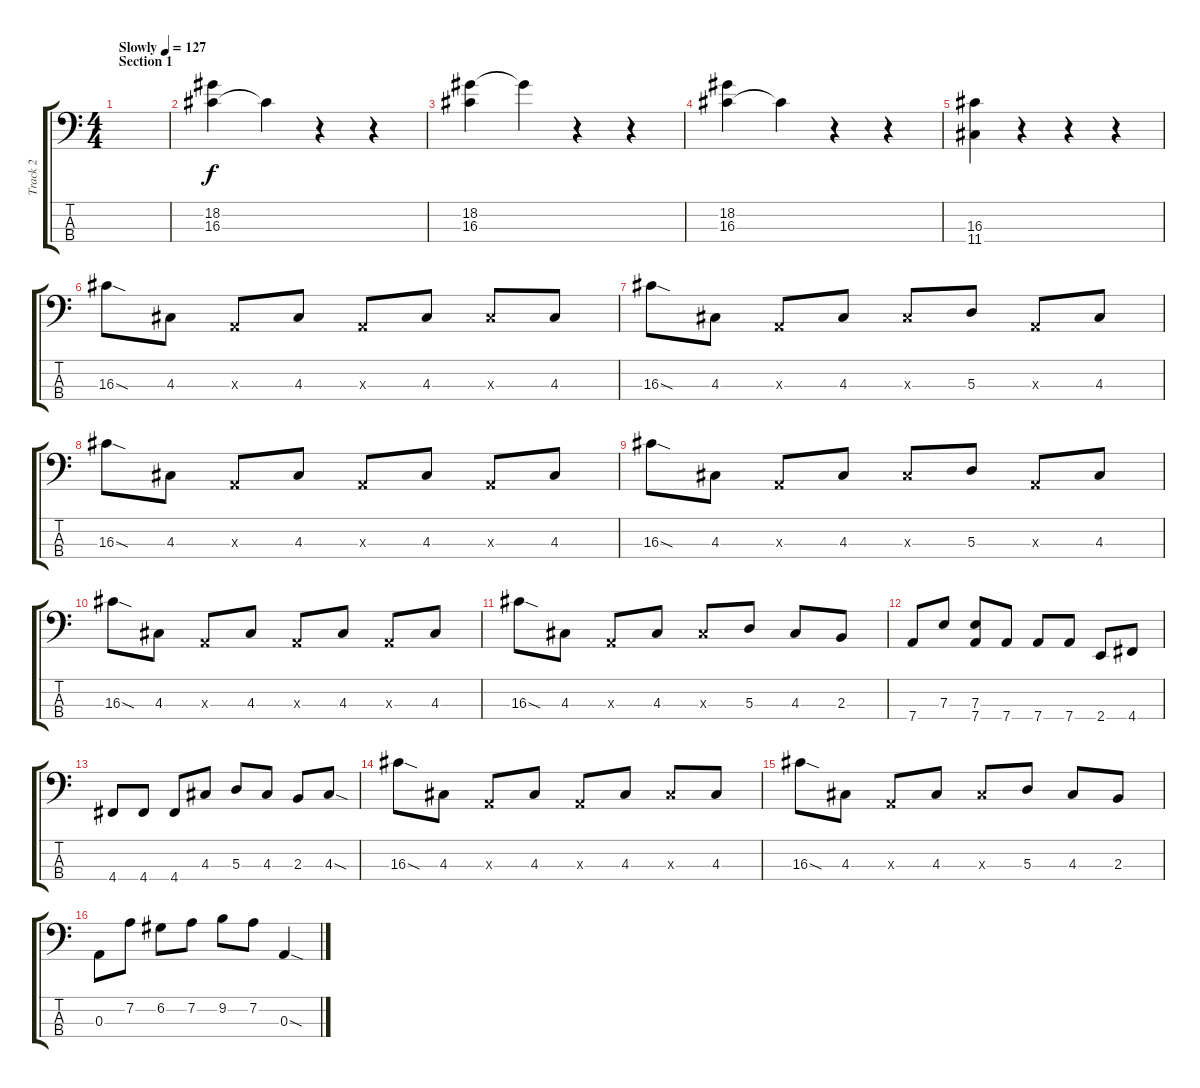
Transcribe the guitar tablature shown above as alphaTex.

\track ("Track 2" "Track 2") {instrument electricbassfinger}
\staff {score tabs}
\tuning (G2 D2 A1 D1) {hide}
\ts (4 4)
\section ("" "Section 1")
\tempo (127 "Slowly")
\clef f4
\ks c
|
(18.2 16.3).4 16.3{t}.4 r.4 r.4 |
(18.2 16.3).4 18.2{t}.4 r.4 r.4 |
(18.2 16.3).4 16.3{t}.4 r.4 r.4 |
(16.3 11.4).4 r.4 r.4 r.4 |
16.3{sod}.8 4.3.8 0.3{x}.8 4.3.8 0.3{x}.8 4.3.8 4.3{x}.8 4.3.8 |
16.3{sod}.8 4.3.8 0.3{x}.8 4.3.8 4.3{x}.8 5.3.8 0.3{x}.8 4.3.8 |
16.3{sod}.8 4.3.8 0.3{x}.8 4.3.8 0.3{x}.8 4.3.8 0.3{x}.8 4.3.8 |
16.3{sod}.8 4.3.8 0.3{x}.8 4.3.8 4.3{x}.8 5.3.8 0.3{x}.8 4.3.8 |
16.3{sod}.8 4.3.8 0.3{x}.8 4.3.8 0.3{x}.8 4.3.8 0.3{x}.8 4.3.8 |
16.3{sod}.8 4.3.8 0.3{x}.8 4.3.8 4.3{x}.8 5.3.8 4.3.8 2.3.8 |
7.4.8 7.3.8 (7.3 7.4).8 7.4.8 7.4.8 7.4.8 2.4.8 4.4.8 |
4.4.8 4.4.8 4.4.8 4.3.8 5.3.8 4.3.8 2.3.8 4.3{sod}.8 |
16.3{sod}.8 4.3.8 0.3{x}.8 4.3.8 0.3{x}.8 4.3.8 4.3{x}.8 4.3.8 |
16.3{sod}.8 4.3.8 0.3{x}.8 4.3.8 4.3{x}.8 5.3.8 4.3.8 2.3.8 |
0.3.8 7.2.8 6.2.8 7.2.8 9.2.8 7.2.8 0.3{sod}.4
